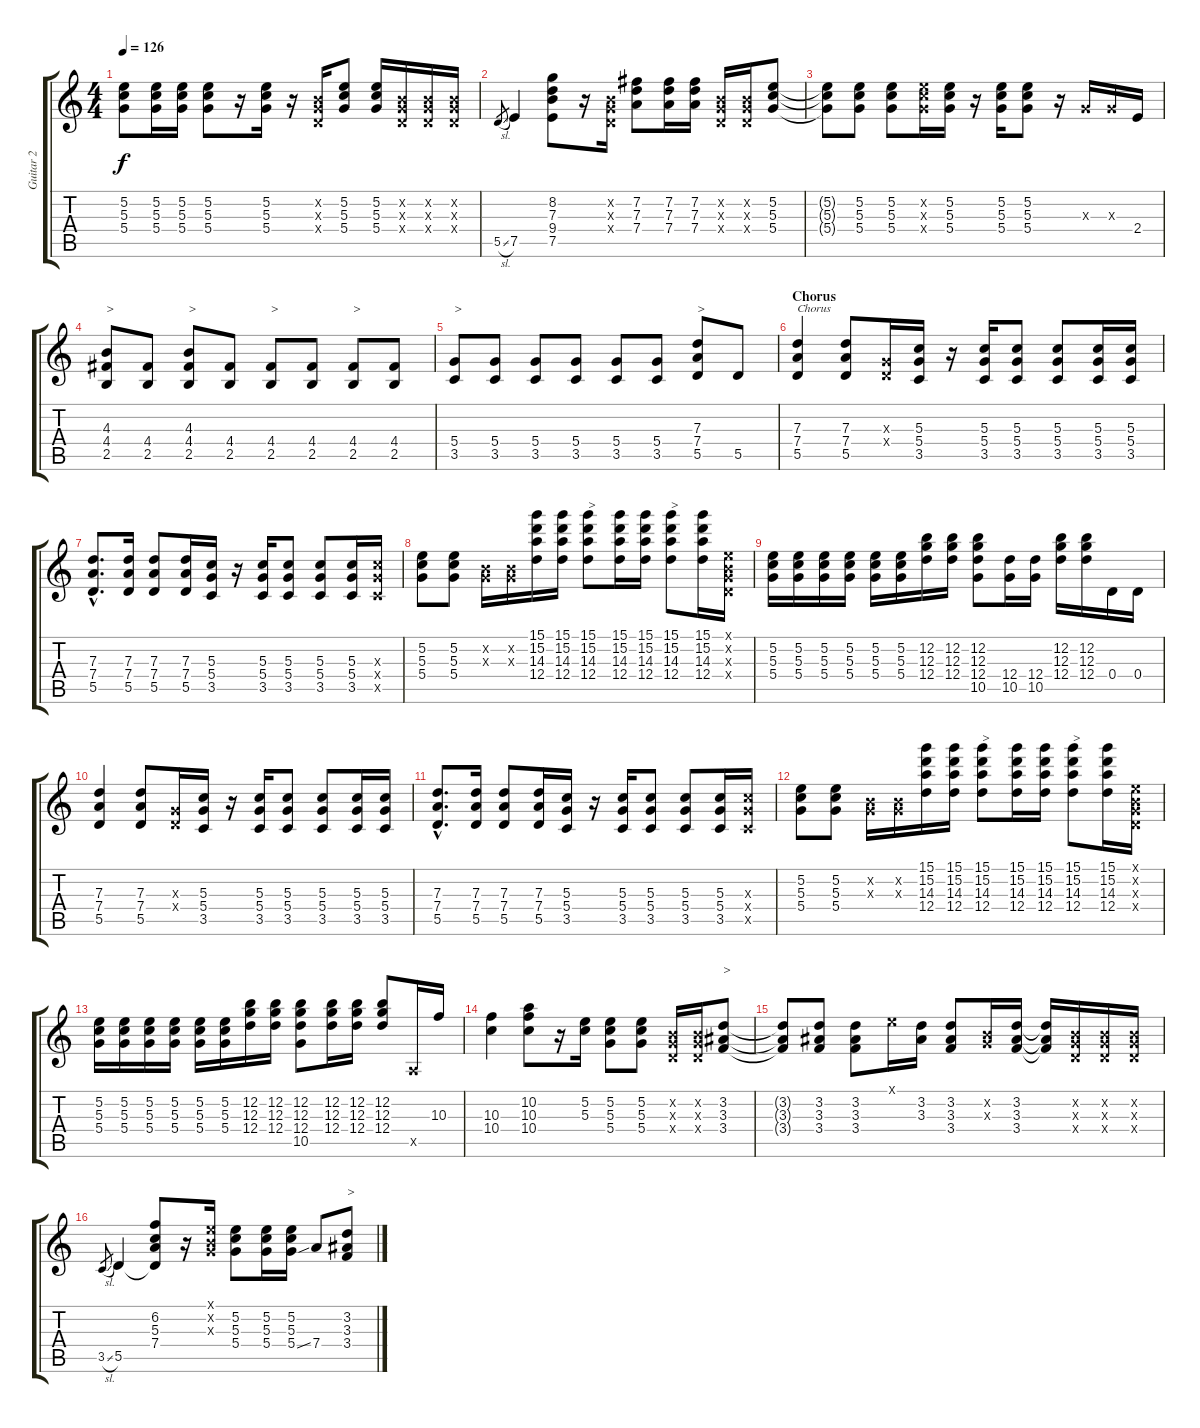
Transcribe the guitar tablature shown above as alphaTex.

\track ("Guitar 2" "Guitar 2") {instrument distortionguitar}
\staff {score tabs}
\tuning (E4 B3 G3 D3 A2 E2) {hide}
\ts (4 4)
\tempo 126
\clef g2
\ks c
(5.2{t} 5.3{t} 5.4{t}).8{dy f} (5.2 5.3 5.4).16 (5.2 5.3 5.4).16 (5.2 5.3 5.4).8 r.16 (5.2 5.3 5.4).16 r.16 (0.2{x} 0.3{x} 0.4{x}).16 (5.2 5.3 5.4).8 (5.2 5.3 5.4).16 (0.2{x} 0.3{x} 0.4{x}).16 (0.2{x} 0.3{x} 0.4{x}).16 (0.2{x} 0.3{x} 0.4{x}).16 |
5.5{sl}.8{gr} 7.5.4 (8.2 7.3 9.4 7.5).8 r.16 (0.2{x} 0.3{x} 0.4{x}).16 (7.2 7.3 7.4).8 (7.2 7.3 7.4).16 (7.2 7.3 7.4).16 (0.2{x} 0.3{x} 0.4{x}).16 (0.2{x} 0.3{x} 0.4{x}).16 (5.2 5.3 5.4).8 |
(5.2{t} 5.3{t} 5.4{t}).8 (5.2 5.3 5.4).8 (5.2 5.3 5.4).8 (5.2{x} 5.3{x} 5.4{x}).16 (5.2 5.3 5.4).16 r.16 (5.2 5.3 5.4).16 (5.2 5.3 5.4).8 r.16 0.3{x}.16 0.3{x}.16 2.4.16 |
(4.3 4.4 2.5).8{txt ">"} (4.4 2.5).8 (4.3 4.4 2.5).8{txt ">"} (4.4 2.5).8 (4.4 2.5).8{txt ">"} (4.4 2.5).8 (4.4 2.5).8{txt ">"} (4.4 2.5).8 |
(5.4 3.5).8{txt ">"} (5.4 3.5).8 (5.4 3.5).8 (5.4 3.5).8 (5.4 3.5).8 (5.4 3.5).8 (7.3 7.4 5.5).8{txt ">"} 5.5.8 |
\section ("" "Chorus")
(7.3 7.4 5.5).4{txt "Chorus"} (7.3 7.4 5.5).8 (0.3{x} 0.4{x}).16 (5.3 5.4 3.5).16 r.16 (5.3 5.4 3.5).16 (5.3 5.4 3.5).8 (5.3 5.4 3.5).8 (5.3 5.4 3.5).16 (5.3 5.4 3.5).16 |
(7.3{hac} 7.4{hac} 5.5{hac}).8{d} (7.3 7.4 5.5).16 (7.3 7.4 5.5).8 (7.3 7.4 5.5).16 (5.3 5.4 3.5).16 r.16 (5.3 5.4 3.5).16 (5.3 5.4 3.5).8 (5.3 5.4 3.5).8 (5.3 5.4 3.5).16 (5.3{x} 5.4{x} 3.5{x}).16 |
(5.2 5.3 5.4).8 (5.2 5.3 5.4).8 (0.2{x} 0.3{x}).16 (0.2{x} 0.3{x}).16 (15.1 15.2 14.3 12.4).16 (15.1 15.2 14.3 12.4).16 (15.1 15.2 14.3 12.4).8{txt ">"} (15.1 15.2 14.3 12.4).16 (15.1 15.2 14.3 12.4).16 (15.1 15.2 14.3 12.4).8{txt ">"} (15.1 15.2 14.3 12.4).16 (0.1{x} 0.2{x} 0.3{x} 0.4{x}).16 |
(5.2 5.3 5.4).16 (5.2 5.3 5.4).16 (5.2 5.3 5.4).16 (5.2 5.3 5.4).16 (5.2 5.3 5.4).16 (5.2 5.3 5.4).16 (12.2 12.3 12.4).16 (12.2 12.3 12.4).16 (12.2 12.3 12.4 10.5).8 (12.4 10.5).16 (12.4 10.5).16 (12.2 12.3 12.4).16 (12.2 12.3 12.4).16 0.4.16 0.4.16 |
(7.3 7.4 5.5).4 (7.3 7.4 5.5).8 (0.3{x} 0.4{x}).16 (5.3 5.4 3.5).16 r.16 (5.3 5.4 3.5).16 (5.3 5.4 3.5).8 (5.3 5.4 3.5).8 (5.3 5.4 3.5).16 (5.3 5.4 3.5).16 |
(7.3{hac} 7.4{hac} 5.5{hac}).8{d} (7.3 7.4 5.5).16 (7.3 7.4 5.5).8 (7.3 7.4 5.5).16 (5.3 5.4 3.5).16 r.16 (5.3 5.4 3.5).16 (5.3 5.4 3.5).8 (5.3 5.4 3.5).8 (5.3 5.4 3.5).16 (5.3{x} 5.4{x} 3.5{x}).16 |
(5.2 5.3 5.4).8 (5.2 5.3 5.4).8 (0.2{x} 0.3{x}).16 (0.2{x} 0.3{x}).16 (15.1 15.2 14.3 12.4).16 (15.1 15.2 14.3 12.4).16 (15.1 15.2 14.3 12.4).8{txt ">"} (15.1 15.2 14.3 12.4).16 (15.1 15.2 14.3 12.4).16 (15.1 15.2 14.3 12.4).8{txt ">"} (15.1 15.2 14.3 12.4).16 (0.1{x} 0.2{x} 0.3{x} 0.4{x}).16 |
(5.2 5.3 5.4).16 (5.2 5.3 5.4).16 (5.2 5.3 5.4).16 (5.2 5.3 5.4).16 (5.2 5.3 5.4).16 (5.2 5.3 5.4).16 (12.2 12.3 12.4).16 (12.2 12.3 12.4).16 (12.2 12.3 12.4 10.5).8 (12.2 12.3 12.4).16 (12.2 12.3 12.4).16 (12.2 12.3 12.4).8 0.5{x}.16 10.3.16 |
(10.3 10.4).4 (10.2 10.3 10.4).8 r.16 (5.2 5.3).16 (5.2 5.3 5.4).8 (5.2 5.3 5.4).8 (0.2{x} 0.3{x} 0.4{x}).16 (0.2{x} 0.3{x} 0.4{x}).16 (3.2 3.3 3.4).8{txt ">"} |
(3.2{t} 3.3{t} 3.4{t}).8 (3.2 3.3 3.4).8 (3.2 3.3 3.4).8 0.1{x}.16 (3.2 3.3).16 (3.2 3.3 3.4).8 (0.2{x} 0.3{x}).16 (3.2 3.3 3.4).16 (3.2{t} 3.3{t} 3.4{t}).16 (0.2{x} 0.3{x} 0.4{x}).16 (0.2{x} 0.3{x} 0.4{x}).16 (0.2{x} 0.3{x} 0.4{x}).16 |
3.5{sl}.8{gr} 5.5.4 (6.2 5.3 7.4 5.5{t}).8 r.16 (0.1{x} 0.2{x} 0.3{x}).16 (5.2 5.3 5.4).8 (5.2 5.3 5.4).16 (5.2 5.3 5.4{ss}).16 7.4.8 (3.2 3.3 3.4).8{txt ">"}
